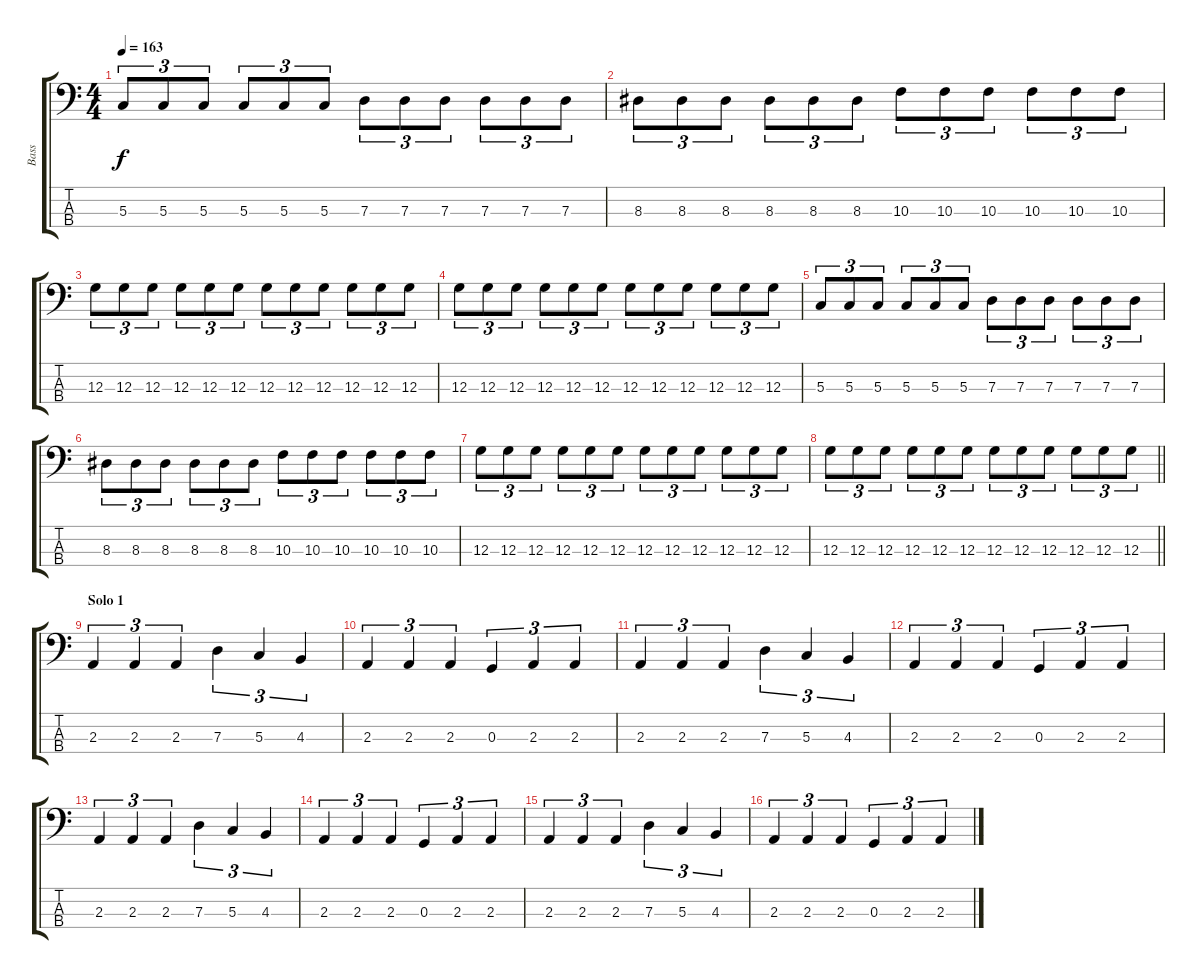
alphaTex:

\track ("Bass" "Bass") {instrument electricbassfinger}
\staff {score tabs}
\tuning (F2 C2 G1 D1) {hide}
\ts (4 4)
\tempo 163
\clef f4
\ks c
5.3.8{tu (3 2) dy f} 5.3.8{tu (3 2)} 5.3.8{tu (3 2)} 5.3.8{tu (3 2)} 5.3.8{tu (3 2)} 5.3.8{tu (3 2)} 7.3.8{tu (3 2)} 7.3.8{tu (3 2)} 7.3.8{tu (3 2)} 7.3.8{tu (3 2)} 7.3.8{tu (3 2)} 7.3.8{tu (3 2)} |
8.3.8{tu (3 2)} 8.3.8{tu (3 2)} 8.3.8{tu (3 2)} 8.3.8{tu (3 2)} 8.3.8{tu (3 2)} 8.3.8{tu (3 2)} 10.3.8{tu (3 2)} 10.3.8{tu (3 2)} 10.3.8{tu (3 2)} 10.3.8{tu (3 2)} 10.3.8{tu (3 2)} 10.3.8{tu (3 2)} |
12.3.8{tu (3 2)} 12.3.8{tu (3 2)} 12.3.8{tu (3 2)} 12.3.8{tu (3 2)} 12.3.8{tu (3 2)} 12.3.8{tu (3 2)} 12.3.8{tu (3 2)} 12.3.8{tu (3 2)} 12.3.8{tu (3 2)} 12.3.8{tu (3 2)} 12.3.8{tu (3 2)} 12.3.8{tu (3 2)} |
12.3.8{tu (3 2)} 12.3.8{tu (3 2)} 12.3.8{tu (3 2)} 12.3.8{tu (3 2)} 12.3.8{tu (3 2)} 12.3.8{tu (3 2)} 12.3.8{tu (3 2)} 12.3.8{tu (3 2)} 12.3.8{tu (3 2)} 12.3.8{tu (3 2)} 12.3.8{tu (3 2)} 12.3.8{tu (3 2)} |
5.3.8{tu (3 2)} 5.3.8{tu (3 2)} 5.3.8{tu (3 2)} 5.3.8{tu (3 2)} 5.3.8{tu (3 2)} 5.3.8{tu (3 2)} 7.3.8{tu (3 2)} 7.3.8{tu (3 2)} 7.3.8{tu (3 2)} 7.3.8{tu (3 2)} 7.3.8{tu (3 2)} 7.3.8{tu (3 2)} |
8.3.8{tu (3 2)} 8.3.8{tu (3 2)} 8.3.8{tu (3 2)} 8.3.8{tu (3 2)} 8.3.8{tu (3 2)} 8.3.8{tu (3 2)} 10.3.8{tu (3 2)} 10.3.8{tu (3 2)} 10.3.8{tu (3 2)} 10.3.8{tu (3 2)} 10.3.8{tu (3 2)} 10.3.8{tu (3 2)} |
12.3.8{tu (3 2)} 12.3.8{tu (3 2)} 12.3.8{tu (3 2)} 12.3.8{tu (3 2)} 12.3.8{tu (3 2)} 12.3.8{tu (3 2)} 12.3.8{tu (3 2)} 12.3.8{tu (3 2)} 12.3.8{tu (3 2)} 12.3.8{tu (3 2)} 12.3.8{tu (3 2)} 12.3.8{tu (3 2)} |
\barLineRight lightlight
12.3.8{tu (3 2)} 12.3.8{tu (3 2)} 12.3.8{tu (3 2)} 12.3.8{tu (3 2)} 12.3.8{tu (3 2)} 12.3.8{tu (3 2)} 12.3.8{tu (3 2)} 12.3.8{tu (3 2)} 12.3.8{tu (3 2)} 12.3.8{tu (3 2)} 12.3.8{tu (3 2)} 12.3.8{tu (3 2)} |
\section ("" "Solo 1")
2.3.4{tu (3 2)} 2.3.4{tu (3 2)} 2.3.4{tu (3 2)} 7.3.4{tu (3 2)} 5.3.4{tu (3 2)} 4.3.4{tu (3 2)} |
2.3.4{tu (3 2)} 2.3.4{tu (3 2)} 2.3.4{tu (3 2)} 0.3.4{tu (3 2)} 2.3.4{tu (3 2)} 2.3.4{tu (3 2)} |
2.3.4{tu (3 2)} 2.3.4{tu (3 2)} 2.3.4{tu (3 2)} 7.3.4{tu (3 2)} 5.3.4{tu (3 2)} 4.3.4{tu (3 2)} |
2.3.4{tu (3 2)} 2.3.4{tu (3 2)} 2.3.4{tu (3 2)} 0.3.4{tu (3 2)} 2.3.4{tu (3 2)} 2.3.4{tu (3 2)} |
2.3.4{tu (3 2)} 2.3.4{tu (3 2)} 2.3.4{tu (3 2)} 7.3.4{tu (3 2)} 5.3.4{tu (3 2)} 4.3.4{tu (3 2)} |
2.3.4{tu (3 2)} 2.3.4{tu (3 2)} 2.3.4{tu (3 2)} 0.3.4{tu (3 2)} 2.3.4{tu (3 2)} 2.3.4{tu (3 2)} |
2.3.4{tu (3 2)} 2.3.4{tu (3 2)} 2.3.4{tu (3 2)} 7.3.4{tu (3 2)} 5.3.4{tu (3 2)} 4.3.4{tu (3 2)} |
2.3.4{tu (3 2)} 2.3.4{tu (3 2)} 2.3.4{tu (3 2)} 0.3.4{tu (3 2)} 2.3.4{tu (3 2)} 2.3.4{tu (3 2)}
